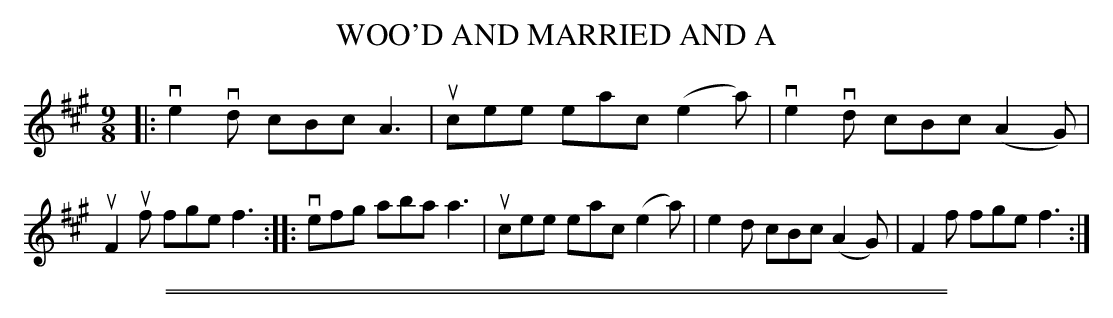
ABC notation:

X:1
T: WOO'D AND MARRIED AND A
M: 9/8
L: 1/8
K: A
|:\
ve2vd cBc A3 | ucee eac (e2a) |\
ve2vd cBc (A2G) | uF2uf fge f3 ::\
vefg aba a3 | ucee eac (e2a) |\
e2d cBc (A2G) | F2f fge f3 :|
